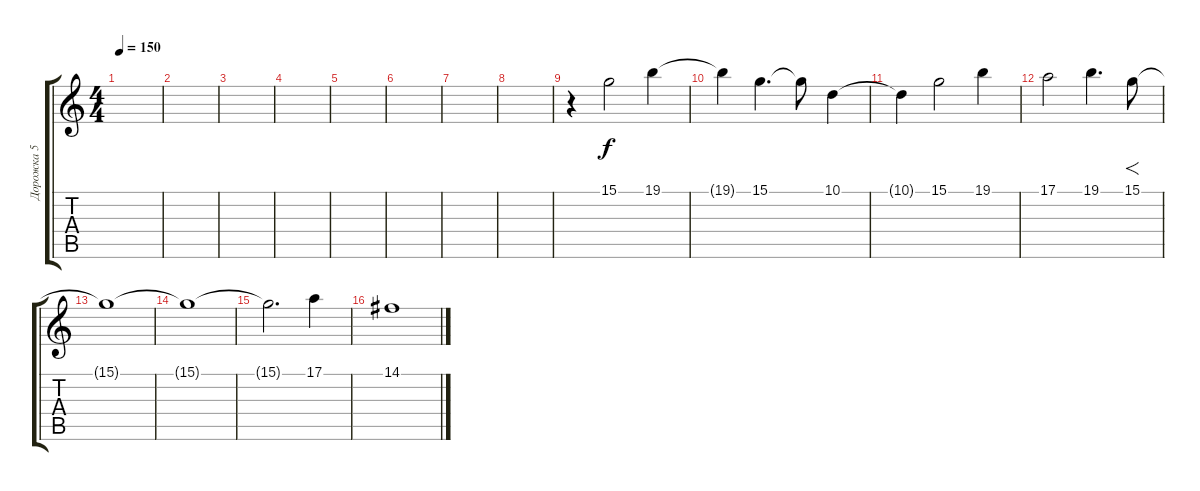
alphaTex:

\track ("Дорожка 5" "Дорожка 5") {instrument stringensemble1}
\staff {score tabs}
\tuning (E4 B3 G3 D3 A2 E2) {hide}
\ts (4 4)
\tempo 150
\clef g2
\ks c
|
|
|
|
|
|
|
|
r.4 15.1.2 19.1.4 |
19.1{t}.4 15.1.4{d} 15.1{t}.8 10.1.4 |
10.1{t}.4 15.1.2 19.1.4 |
17.1.2 19.1.4{d} 15.1.8{f} |
15.1{t}.1 |
15.1{t}.1 |
15.1{t}.2{d} 17.1.4 |
14.1.1
